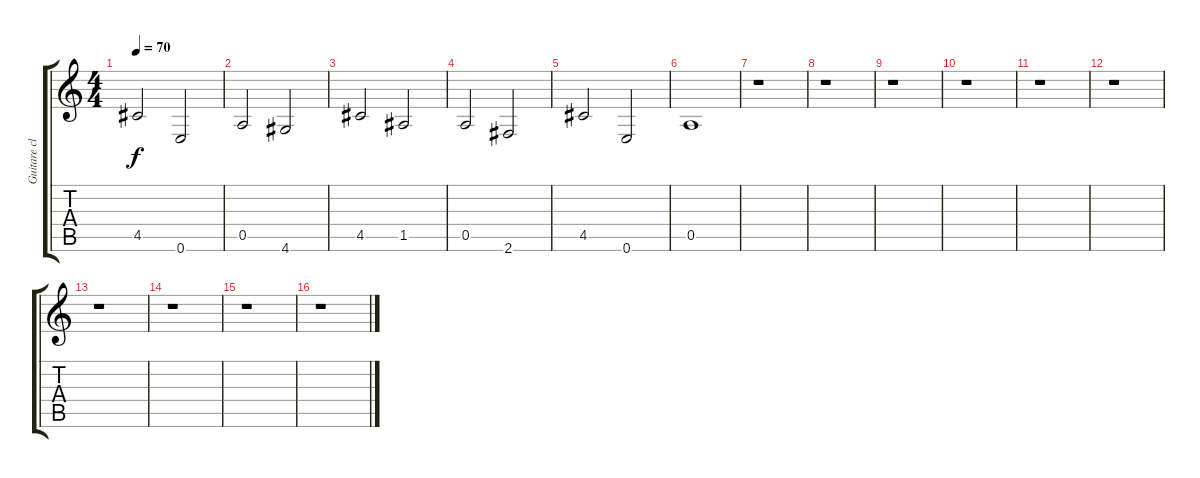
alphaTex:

\track ("Guitare claire 2" "Guitare cl") {instrument electricguitarjazz}
\staff {score tabs}
\tuning (E4 B3 G3 D3 A2 E2) {hide}
\ts (4 4)
\tempo 70
\clef g2
\ks c
4.5.2{dy f} 0.6.2 |
0.5.2 4.6.2 |
4.5.2 1.5.2 |
0.5.2 2.6.2 |
4.5.2 0.6.2 |
0.5.1 |
r.1 |
r.1 |
r.1 |
r.1 |
r.1 |
r.1 |
r.1 |
r.1 |
r.1 |
r.1
